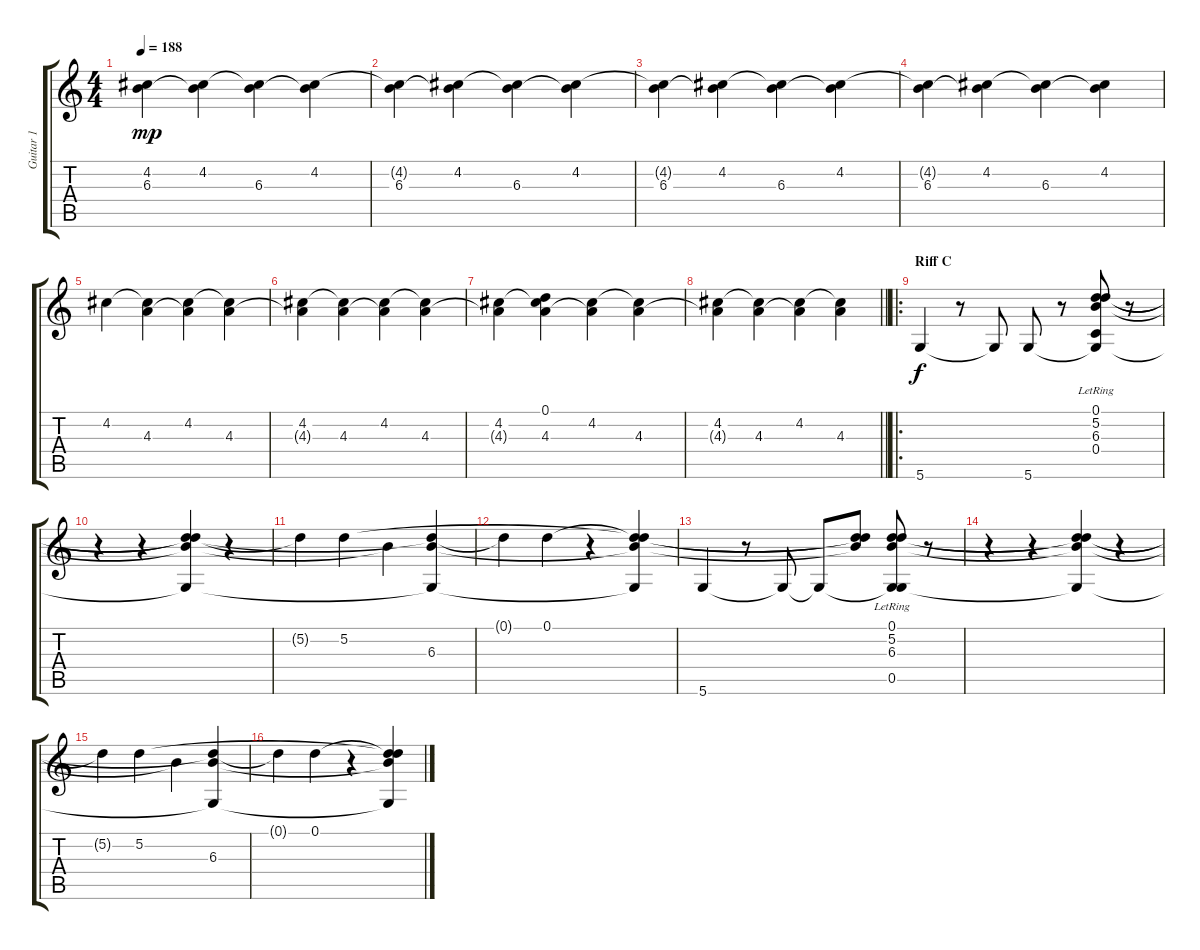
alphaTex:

\track ("Guitar 1" "Guitar 1") {instrument overdrivenguitar}
\staff {score tabs}
\tuning (D4 A3 F3 C3 G2 D2) {hide}
\ts (4 4)
\tempo 188
\clef g2
\ks c
(4.2{t} 6.3).4{dy mp} (4.2 6.3{t}).4 (4.2{t} 6.3).4 (4.2 6.3{t}).4 |
(4.2{t} 6.3).4 (4.2 6.3{t}).4 (4.2{t} 6.3).4 (4.2 6.3{t}).4 |
(4.2{t} 6.3).4 (4.2 6.3{t}).4 (4.2{t} 6.3).4 (4.2 6.3{t}).4 |
(4.2{t} 6.3).4 (4.2 6.3{t}).4 (4.2{t} 6.3).4 (4.2 6.3{t}).4 |
4.2.4 (4.2{t} 4.3).4 (4.2 4.3{t}).4 (4.2{t} 4.3).4 |
(4.2 4.3{t}).4 (4.2{t} 4.3).4 (4.2 4.3{t}).4 (4.2{t} 4.3).4 |
(4.2 4.3{t}).4 (0.1 4.2{t} 4.3).4 (4.2 4.3{t}).4 (4.2{t} 4.3).4 |
\barLineRight lightlight
(4.2 4.3{t}).4 (4.2{t} 4.3).4 (4.2 4.3{t}).4 (4.2{t} 4.3).4 |
\ro
\section ("" "Riff C")
5.6.4{dy f volume 8} r.8 5.6{t}.8 5.6.8 r.8 (0.1{lr} 5.2 6.3 0.4 5.6{t}).8 r.8 |
r.4 r.4 (0.1{t} 5.2{t} 6.3{t} 5.6{t}).4 r.4 |
5.2{t}.4 5.2.4 6.3{t}.4 (0.1{t} 6.3 5.6{t}).4 |
0.1{t}.4 0.1.4 r.4 (0.1{t} 5.2{t} 6.3{t} 5.6{t}).4 |
5.6.4 r.8 5.6{t}.8 5.6{t}.8 (0.1{t} 5.2{t} 6.3{t}).8 (0.1{lr} 5.2 6.3 0.5 5.6{t}).8 r.8 |
r.4 r.4 (0.1{t} 5.2{t} 6.3{t} 5.6{t}).4 r.4 |
5.2{t}.4 5.2.4 6.3{t}.4 (0.1{t} 6.3 5.6{t}).4 |
0.1{t}.4 0.1.4 r.4 (0.1{t} 5.2{t} 6.3{t} 5.6{t}).4
